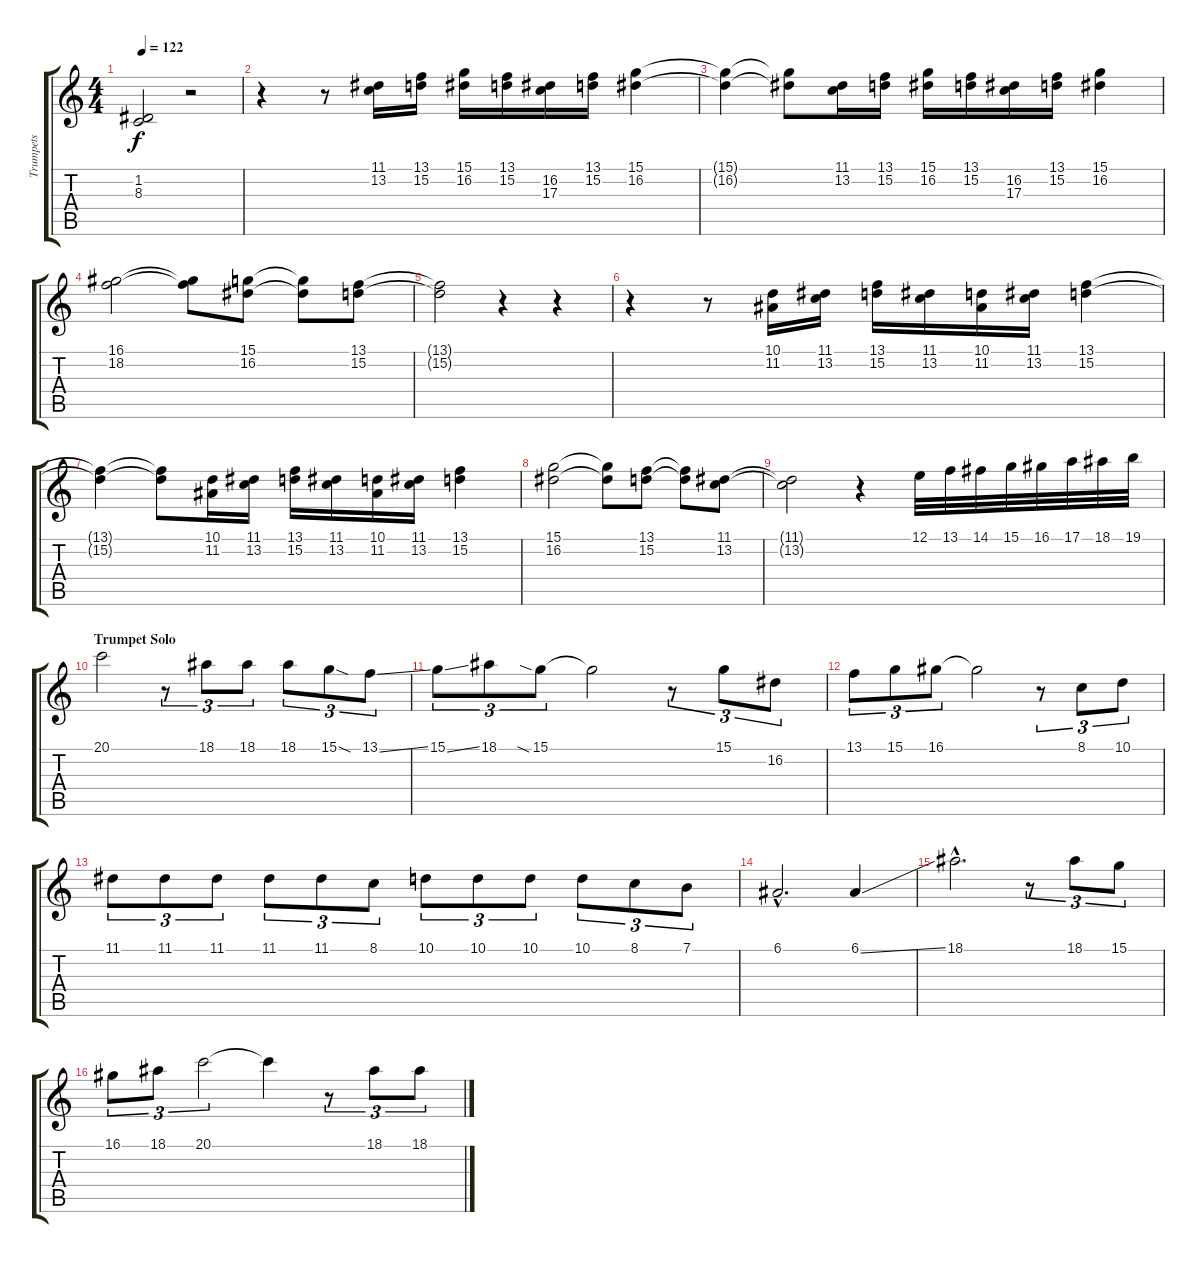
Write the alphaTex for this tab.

\track ("Trumpets" "Trumpets") {instrument trumpet}
\staff {score tabs}
\tuning (E4 B3 G3 D3 A2 E2) {hide}
\ts (4 4)
\tempo 122
\clef g2
\ks c
(1.2{t} 8.3{t}).2{dy f} r.2 |
r.4 r.8 (11.1 13.2).16 (13.1 15.2).16 (15.1 16.2).16 (13.1 15.2).16 (16.2 17.3).16 (13.1 15.2).16 (15.1 16.2).4 |
(15.1{t} 16.2{t}).4 (15.1{t} 16.2{t}).8 (11.1 13.2).16 (13.1 15.2).16 (15.1 16.2).16 (13.1 15.2).16 (16.2 17.3).16 (13.1 15.2).16 (15.1 16.2).4 |
(16.1 18.2).2 (16.1{t} 18.2{t}).8 (15.1 16.2).8 (15.1{t} 16.2{t}).8 (13.1 15.2).8 |
(13.1{t} 15.2{t}).2 r.4 r.4 |
r.4 r.8 (10.1 11.2).16 (11.1 13.2).16 (13.1 15.2).16 (11.1 13.2).16 (10.1 11.2).16 (11.1 13.2).16 (13.1 15.2).4 |
(13.1{t} 15.2{t}).4 (13.1{t} 15.2{t}).8 (10.1 11.2).16 (11.1 13.2).16 (13.1 15.2).16 (11.1 13.2).16 (10.1 11.2).16 (11.1 13.2).16 (13.1 15.2).4 |
(15.1 16.2).2 (15.1{t} 16.2{t}).8 (13.1 15.2).8 (13.1{t} 15.2{t}).8 (11.1 13.2).8 |
(11.1{t} 13.2{t}).2 r.4 12.1.32 13.1.32 14.1.32 15.1.32 16.1.32 17.1.32 18.1.32 19.1.32 |
\section ("" "Trumpet Solo ")
20.1.2 r.8{tu (3 2)} 18.1.8{tu (3 2)} 18.1.8{tu (3 2)} 18.1.8{tu (3 2)} 15.1{sod}.8{tu (3 2)} 13.1{ss}.8{tu (3 2)} |
15.1{ss}.8{tu (3 2)} 18.1.8{tu (3 2)} 15.1{sia}.8{tu (3 2)} 15.1{t}.2 r.8{tu (3 2)} 15.1.8{tu (3 2)} 16.2.8{tu (3 2)} |
13.1.8{tu (3 2)} 15.1.8{tu (3 2)} 16.1.8{tu (3 2)} 16.1{t}.2 r.8{tu (3 2)} 8.1.8{tu (3 2)} 10.1.8{tu (3 2)} |
11.1.8{tu (3 2)} 11.1.8{tu (3 2)} 11.1.8{tu (3 2)} 11.1.8{tu (3 2)} 11.1.8{tu (3 2)} 8.1.8{tu (3 2)} 10.1.8{tu (3 2)} 10.1.8{tu (3 2)} 10.1.8{tu (3 2)} 10.1.8{tu (3 2)} 8.1.8{tu (3 2)} 7.1.8{tu (3 2)} |
6.1{hac}.2{d} 6.1{ss}.4 |
18.1{hac}.2{d} r.8{tu (3 2)} 18.1.8{tu (3 2)} 15.1.8{tu (3 2)} |
16.1.8{tu (3 2)} 18.1.8{tu (3 2)} 20.1.2{tu (3 2)} 20.1{t}.4 r.8{tu (3 2)} 18.1.8{tu (3 2)} 18.1.8{tu (3 2)}
